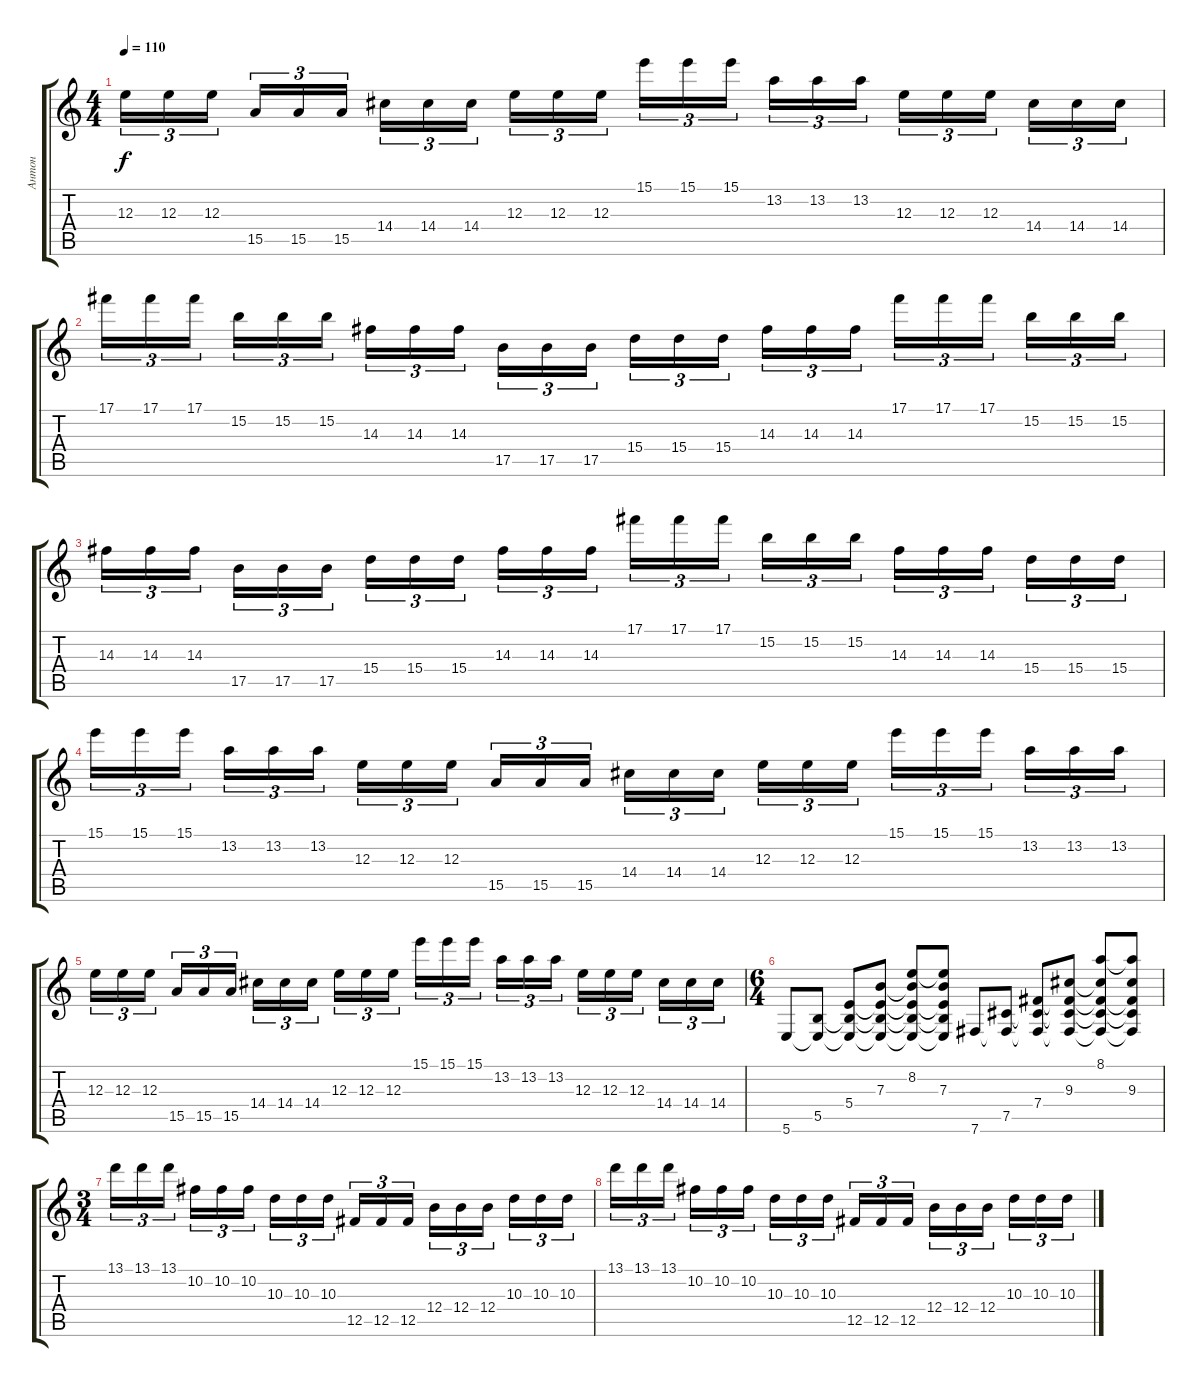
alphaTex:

\track ("Антон" "Антон") {instrument distortionguitar}
\staff {score tabs}
\tuning (Db4 Ab3 E3 B2 Gb2 B1) {hide}
\ts (4 4)
\tempo 110
\clef g2
\ks c
12.3.16{tu (3 2) dy f} 12.3.16{tu (3 2)} 12.3.16{tu (3 2) beam splitsecondary} 15.5.16{tu (3 2)} 15.5.16{tu (3 2)} 15.5.16{tu (3 2)} 14.4.16{tu (3 2)} 14.4.16{tu (3 2)} 14.4.16{tu (3 2) beam splitsecondary} 12.3.16{tu (3 2)} 12.3.16{tu (3 2)} 12.3.16{tu (3 2)} 15.1.16{tu (3 2)} 15.1.16{tu (3 2)} 15.1.16{tu (3 2) beam splitsecondary} 13.2.16{tu (3 2)} 13.2.16{tu (3 2)} 13.2.16{tu (3 2)} 12.3.16{tu (3 2)} 12.3.16{tu (3 2)} 12.3.16{tu (3 2) beam splitsecondary} 14.4.16{tu (3 2)} 14.4.16{tu (3 2)} 14.4.16{tu (3 2)} |
17.1.16{tu (3 2)} 17.1.16{tu (3 2)} 17.1.16{tu (3 2) beam splitsecondary} 15.2.16{tu (3 2)} 15.2.16{tu (3 2)} 15.2.16{tu (3 2)} 14.3.16{tu (3 2)} 14.3.16{tu (3 2)} 14.3.16{tu (3 2) beam splitsecondary} 17.5.16{tu (3 2)} 17.5.16{tu (3 2)} 17.5.16{tu (3 2)} 15.4.16{tu (3 2)} 15.4.16{tu (3 2)} 15.4.16{tu (3 2) beam splitsecondary} 14.3.16{tu (3 2)} 14.3.16{tu (3 2)} 14.3.16{tu (3 2)} 17.1.16{tu (3 2)} 17.1.16{tu (3 2)} 17.1.16{tu (3 2) beam splitsecondary} 15.2.16{tu (3 2)} 15.2.16{tu (3 2)} 15.2.16{tu (3 2)} |
14.3.16{tu (3 2)} 14.3.16{tu (3 2)} 14.3.16{tu (3 2) beam splitsecondary} 17.5.16{tu (3 2)} 17.5.16{tu (3 2)} 17.5.16{tu (3 2)} 15.4.16{tu (3 2)} 15.4.16{tu (3 2)} 15.4.16{tu (3 2) beam splitsecondary} 14.3.16{tu (3 2)} 14.3.16{tu (3 2)} 14.3.16{tu (3 2)} 17.1.16{tu (3 2)} 17.1.16{tu (3 2)} 17.1.16{tu (3 2) beam splitsecondary} 15.2.16{tu (3 2)} 15.2.16{tu (3 2)} 15.2.16{tu (3 2)} 14.3.16{tu (3 2)} 14.3.16{tu (3 2)} 14.3.16{tu (3 2) beam splitsecondary} 15.4.16{tu (3 2)} 15.4.16{tu (3 2)} 15.4.16{tu (3 2)} |
15.1.16{tu (3 2)} 15.1.16{tu (3 2)} 15.1.16{tu (3 2) beam splitsecondary} 13.2.16{tu (3 2)} 13.2.16{tu (3 2)} 13.2.16{tu (3 2)} 12.3.16{tu (3 2)} 12.3.16{tu (3 2)} 12.3.16{tu (3 2) beam splitsecondary} 15.5.16{tu (3 2)} 15.5.16{tu (3 2)} 15.5.16{tu (3 2)} 14.4.16{tu (3 2)} 14.4.16{tu (3 2)} 14.4.16{tu (3 2) beam splitsecondary} 12.3.16{tu (3 2)} 12.3.16{tu (3 2)} 12.3.16{tu (3 2)} 15.1.16{tu (3 2)} 15.1.16{tu (3 2)} 15.1.16{tu (3 2) beam splitsecondary} 13.2.16{tu (3 2)} 13.2.16{tu (3 2)} 13.2.16{tu (3 2)} |
12.3.16{tu (3 2)} 12.3.16{tu (3 2)} 12.3.16{tu (3 2) beam splitsecondary} 15.5.16{tu (3 2)} 15.5.16{tu (3 2)} 15.5.16{tu (3 2)} 14.4.16{tu (3 2)} 14.4.16{tu (3 2)} 14.4.16{tu (3 2) beam splitsecondary} 12.3.16{tu (3 2)} 12.3.16{tu (3 2)} 12.3.16{tu (3 2)} 15.1.16{tu (3 2)} 15.1.16{tu (3 2)} 15.1.16{tu (3 2) beam splitsecondary} 13.2.16{tu (3 2)} 13.2.16{tu (3 2)} 13.2.16{tu (3 2)} 12.3.16{tu (3 2)} 12.3.16{tu (3 2)} 12.3.16{tu (3 2) beam splitsecondary} 14.4.16{tu (3 2)} 14.4.16{tu (3 2)} 14.4.16{tu (3 2)} |
\ts (6 4)
5.6.8 (5.5 5.6{t}).8 (5.4 5.5{t} 5.6{t}).8 (7.3 5.4{t} 5.5{t} 5.6{t}).8 (8.2 7.3{t} 5.4{t} 5.5{t} 5.6{t}).8 (8.2{t} 7.3 5.4{t} 5.5{t} 5.6{t}).8 7.6.8 (7.5 7.6{t}).8 (7.4 7.5{t} 7.6{t}).8 (9.3 7.4{t} 7.5{t} 7.6{t}).8 (8.1 9.3{t} 7.4{t} 7.5{t} 7.6{t}).8 (8.1{t} 9.3 7.4{t} 7.5{t} 7.6{t}).8 |
\ts (3 4)
13.1.16{tu (3 2) volume 13 balance 0} 13.1.16{tu (3 2)} 13.1.16{tu (3 2) beam splitsecondary} 10.2.16{tu (3 2)} 10.2.16{tu (3 2)} 10.2.16{tu (3 2)} 10.3.16{tu (3 2)} 10.3.16{tu (3 2)} 10.3.16{tu (3 2) beam splitsecondary} 12.5.16{tu (3 2)} 12.5.16{tu (3 2)} 12.5.16{tu (3 2)} 12.4.16{tu (3 2)} 12.4.16{tu (3 2)} 12.4.16{tu (3 2) beam splitsecondary} 10.3.16{tu (3 2)} 10.3.16{tu (3 2)} 10.3.16{tu (3 2)} |
13.1.16{tu (3 2)} 13.1.16{tu (3 2)} 13.1.16{tu (3 2) beam splitsecondary} 10.2.16{tu (3 2)} 10.2.16{tu (3 2)} 10.2.16{tu (3 2)} 10.3.16{tu (3 2)} 10.3.16{tu (3 2)} 10.3.16{tu (3 2) beam splitsecondary} 12.5.16{tu (3 2)} 12.5.16{tu (3 2)} 12.5.16{tu (3 2)} 12.4.16{tu (3 2)} 12.4.16{tu (3 2)} 12.4.16{tu (3 2) beam splitsecondary} 10.3.16{tu (3 2)} 10.3.16{tu (3 2)} 10.3.16{tu (3 2)}
